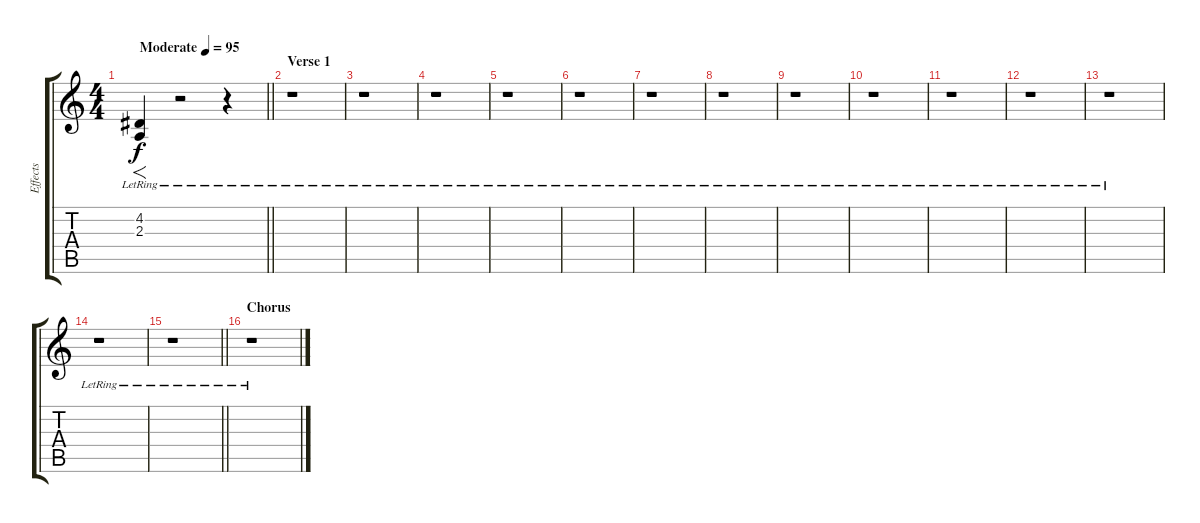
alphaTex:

\track ("Effects" "Effects") {instrument pad6metallic}
\staff {score tabs}
\tuning (E4 B3 G3 D3 A2 E2) {hide}
\ts (4 4)
\tempo (95 "Moderate")
\clef g2
\barLineRight lightlight
\ks c
(4.2{lr} 2.3{lr}).4{f dy f instrument pad6metallic} r.2 r.4 |
\section ("" "Verse 1")
r.1 |
r.1 |
r.1 |
r.1 |
r.1 |
r.1 |
r.1 |
r.1 |
r.1 |
r.1 |
r.1 |
r.1 |
r.1 |
\barLineRight lightlight
r.1 |
\section ("" "Chorus")
r.1
